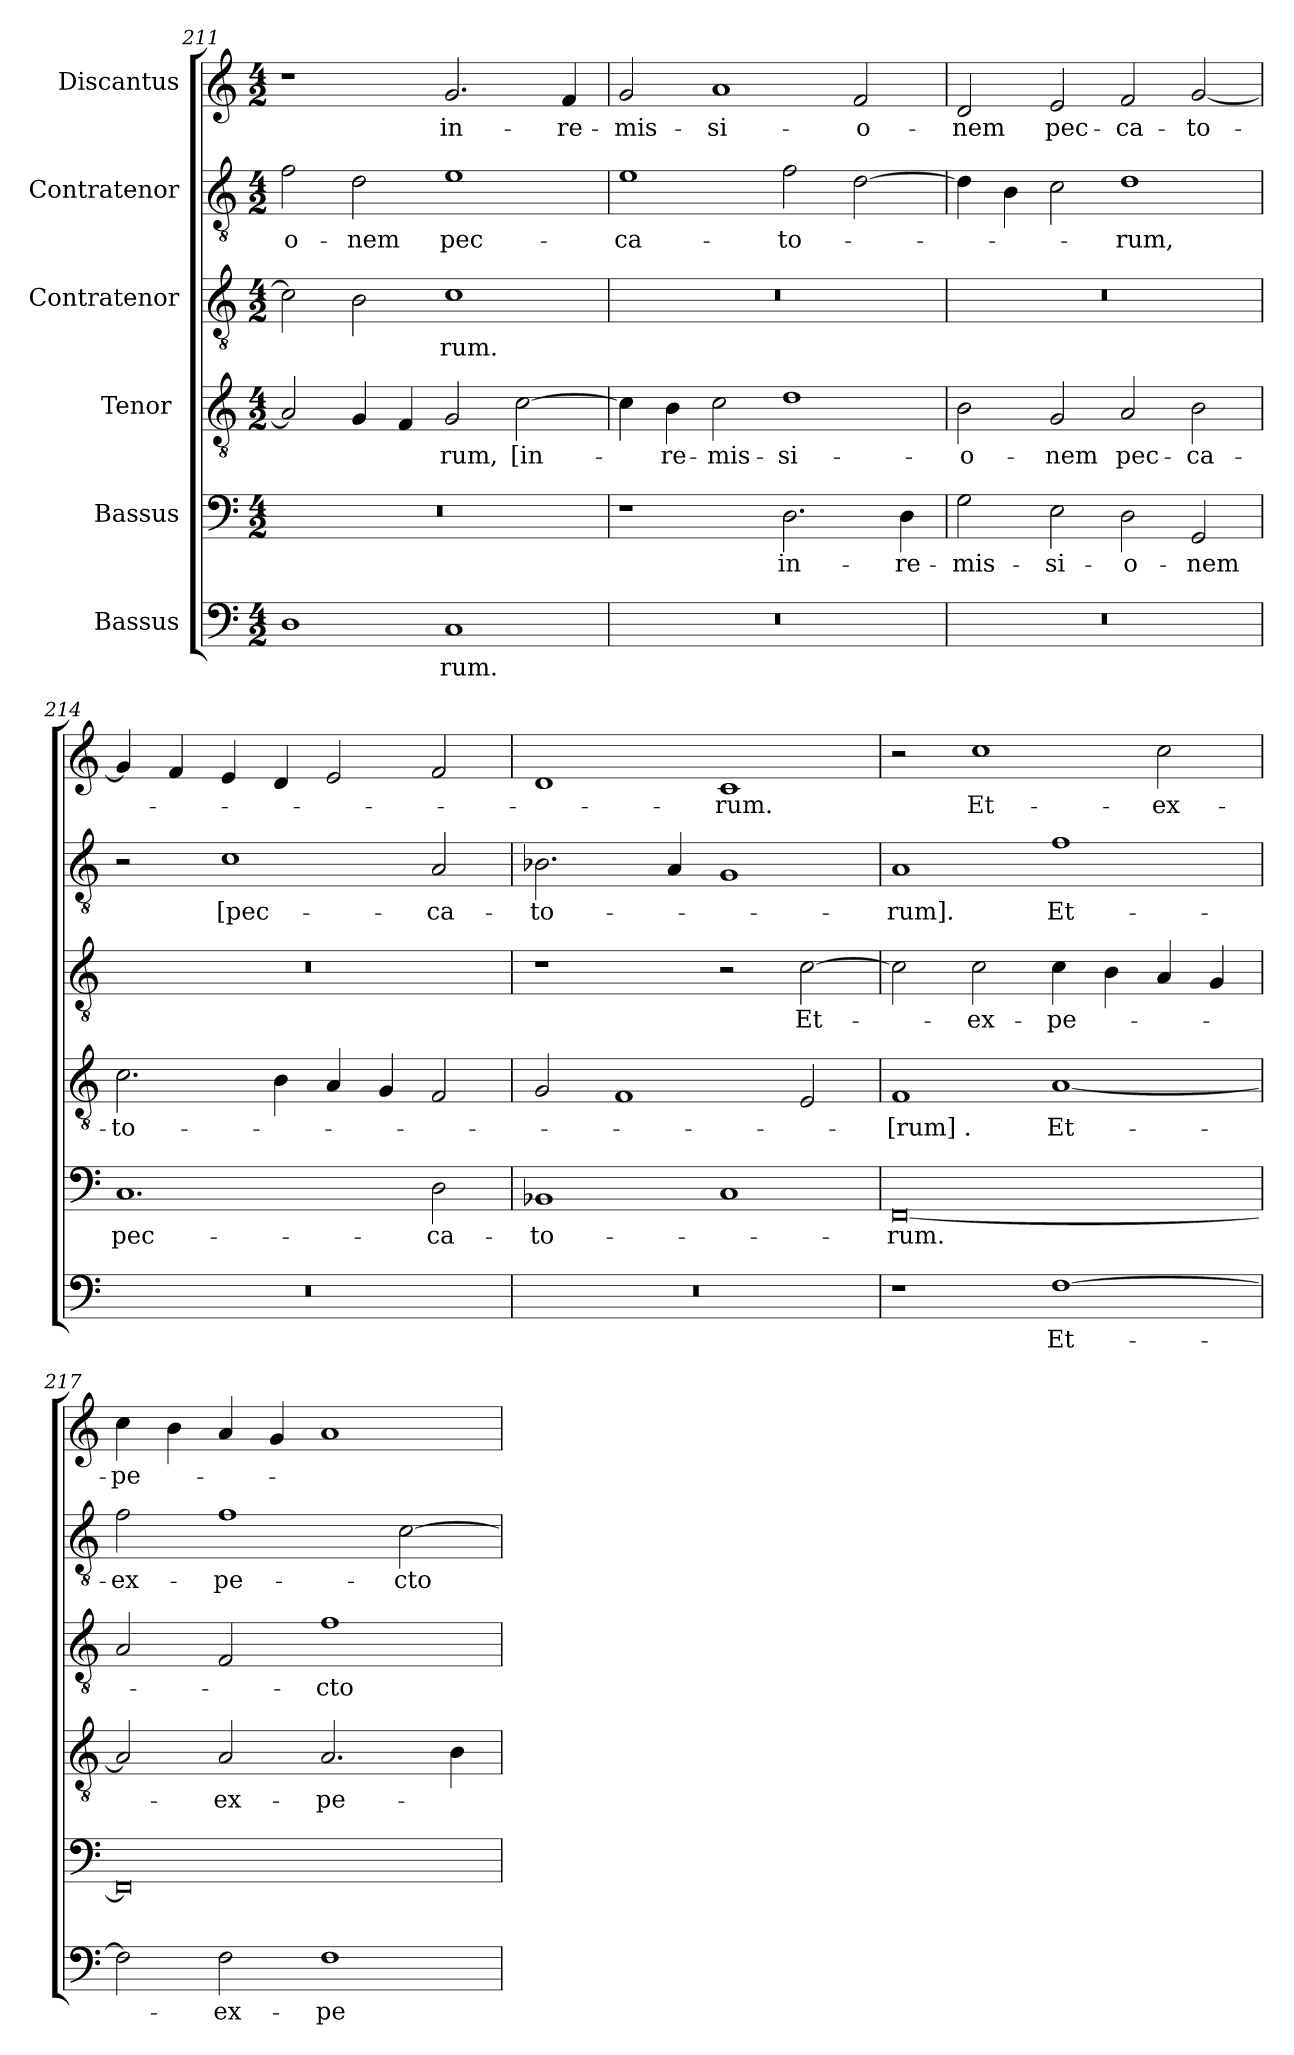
**kern	**text	**kern	**text	**kern	**text	**kern	**text	**kern	**text	**kern	**text
*part6	*part6	*part5	*part5	*part4	*part4	*part3	*part3	*part2	*part2	*part1	*part1
*staff6	*staff6	*staff5	*staff5	*staff4	*staff4	*staff3	*staff3	*staff2	*staff2	*staff1	*staff1
*I"Bassus	*	*I"Bassus	*	*I"Tenor 	*	*I"Contratenor	*	*I"Contratenor	*	*I"Discantus	*
*clefF4	*	*clefF4	*	*clefGv2	*	*clefGv2	*	*clefGv2	*	*clefG2	*
*k[]	*	*k[]	*	*k[]	*	*k[]	*	*k[]	*	*k[]	*
*M4/2	*	*M4/2	*	*M4/2	*	*M4/2	*	*M4/2	*	*M4/2	*
=211	=211	=211	=211	=211	=211	=211	=211	=211	=211	=211	=211
1D\	.	0r	.	2A/]	.	2c\]	.	2f\	-o-	1r	.
.	.	.	.	4G/	.	2B\	.	2d\	-nem	.	.
.	.	.	.	4F/	.	.	.	.	.	.	.
1C/	-rum.	.	.	2G/	-rum,	1c\	-rum.	1e\	pec-	2.g/	in-
.	.	.	.	[2c\	[in-	.	.	.	.	.	.
.	.	.	.	.	.	.	.	.	.	4f/	re-
=212	=212	=212	=212	=212	=212	=212	=212	=212	=212	=212	=212
0r	.	1r	.	4c\]	.	0r	.	1e\	-ca-	2g/	-mis-
.	.	.	.	4B\	re-	.	.	.	.	.	.
.	.	.	.	2c\	-mis-	.	.	.	.	1a/	-si-
.	.	2.D\	in-	1d\	-si-	.	.	2f\	-to-	.	.
.	.	.	.	.	.	.	.	[2d\	.	2f/	-o-
.	.	4D\	re-	.	.	.	.	.	.	.	.
=213	=213	=213	=213	=213	=213	=213	=213	=213	=213	=213	=213
0r	.	2G\	-mis-	2B\	-o-	0r	.	4d\]	.	2d/	-nem
.	.	.	.	.	.	.	.	4B\	.	.	.
.	.	2E\	-si-	2G/	-nem	.	.	2c\	.	2e/	pec-
.	.	2D\	-o-	2A/	pec-	.	.	1d\	-rum,	2f/	-ca-
.	.	2GG/	-nem	2B\	-ca-	.	.	.	.	[2g/	-to-
=214	=214	=214	=214	=214	=214	=214	=214	=214	=214	=214	=214
0r	.	1.C/	pec-	2.c\	-to-	0r	.	2r	.	4g/]	.
.	.	.	.	.	.	.	.	.	.	4f/	.
.	.	.	.	.	.	.	.	1c\	[pec-	4e/	.
.	.	.	.	4B\	.	.	.	.	.	4d/	.
.	.	.	.	4A/	.	.	.	.	.	2e/	.
.	.	.	.	4G/	.	.	.	.	.	.	.
.	.	2D\	-ca-	2F/	.	.	.	2A/	-ca-	2f/	.
=215	=215	=215	=215	=215	=215	=215	=215	=215	=215	=215	=215
0r	.	1BB-X/	-to-	2G/	.	1r	.	2.B-X\	-to-	1d/	.
.	.	.	.	1F/	.	.	.	.	.	.	.
.	.	.	.	.	.	.	.	4A/	.	.	.
.	.	1C/	.	.	.	2r	.	1G/	.	1c/	-rum.
.	.	.	.	2E/	.	[2c\	Et-	.	.	.	.
=216	=216	=216	=216	=216	=216	=216	=216	=216	=216	=216	=216
1r	.	[0FF/	-rum.	1F/	-[rum].	2c\]	.	1A/	-rum].	2r	.
.	.	.	.	.	.	2c\	ex-	.	.	1cc\	Et-
[1F\	Et-	.	.	[1A/	Et-	4c\	-pe-	1f\	Et-	.	.
.	.	.	.	.	.	4B\	.	.	.	.	.
.	.	.	.	.	.	4A/	.	.	.	2cc\	ex-
.	.	.	.	.	.	4G/	.	.	.	.	.
=217	=217	=217	=217	=217	=217	=217	=217	=217	=217	=217	=217
2F\]	.	0FF/]	.	2A/]	.	2A/	.	2f\	ex-	4cc\	-pe-
.	.	.	.	.	.	.	.	.	.	4b\	.
2F\	ex-	.	.	2A/	ex-	2F/	.	1f\	-pe-	4a/	.
.	.	.	.	.	.	.	.	.	.	4g/	.
1F\	-pe-	.	.	2.A/	-pe-	1f\	-cto	.	.	1a/	.
.	.	.	.	.	.	.	.	[2c\	-cto	.	.
.	.	.	.	4B\	.	.	.	.	.	.	.
=	=	=	=	=	=	=	=	=	=	=	=
*-	*-	*-	*-	*-	*-	*-	*-	*-	*-	*-	*-
